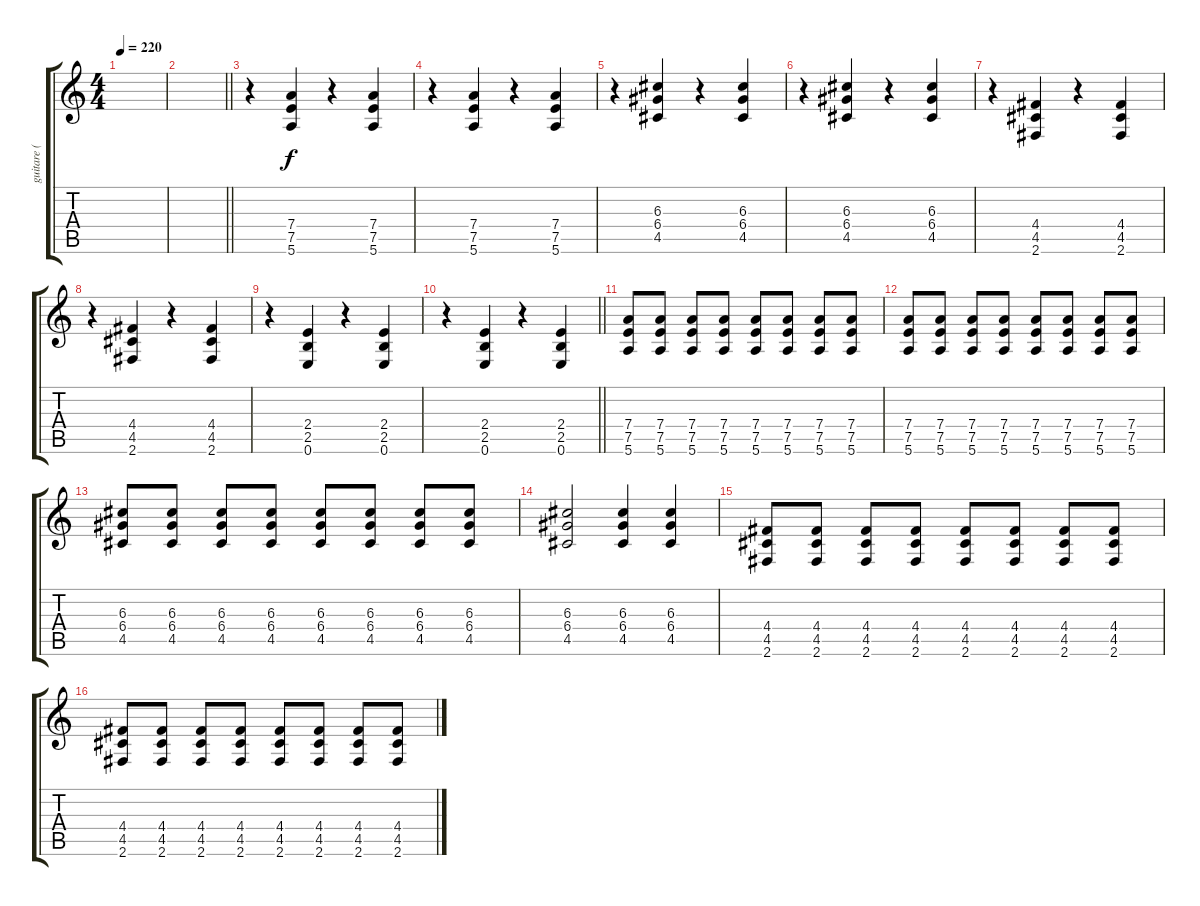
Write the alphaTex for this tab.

\track ("guitare ( Yves ) " "guitare ( ") {instrument overdrivenguitar}
\staff {score tabs}
\tuning (E4 B3 G3 D3 A2 E2) {hide}
\ts (4 4)
\tempo 220
\clef g2
\ks c
|
\barLineRight lightlight
|
r.4 (7.4 7.5 5.6).4 r.4 (7.4 7.5 5.6).4 |
r.4 (7.4 7.5 5.6).4 r.4 (7.4 7.5 5.6).4 |
r.4 (6.3 6.4 4.5).4 r.4 (6.3 6.4 4.5).4 |
r.4 (6.3 6.4 4.5).4 r.4 (6.3 6.4 4.5).4 |
r.4 (4.4 4.5 2.6).4 r.4 (4.4 4.5 2.6).4 |
r.4 (4.4 4.5 2.6).4 r.4 (4.4 4.5 2.6).4 |
r.4 (2.4 2.5 0.6).4 r.4 (2.4 2.5 0.6).4 |
\barLineRight lightlight
r.4 (2.4 2.5 0.6).4 r.4 (2.4 2.5 0.6).4 |
(7.4 7.5 5.6).8 (7.4 7.5 5.6).8 (7.4 7.5 5.6).8 (7.4 7.5 5.6).8 (7.4 7.5 5.6).8 (7.4 7.5 5.6).8 (7.4 7.5 5.6).8 (7.4 7.5 5.6).8 |
(7.4 7.5 5.6).8 (7.4 7.5 5.6).8 (7.4 7.5 5.6).8 (7.4 7.5 5.6).8 (7.4 7.5 5.6).8 (7.4 7.5 5.6).8 (7.4 7.5 5.6).8 (7.4 7.5 5.6).8 |
(6.3 6.4 4.5).8 (6.3 6.4 4.5).8 (6.3 6.4 4.5).8 (6.3 6.4 4.5).8 (6.3 6.4 4.5).8 (6.3 6.4 4.5).8 (6.3 6.4 4.5).8 (6.3 6.4 4.5).8 |
(6.3 6.4 4.5).2 (6.3 6.4 4.5).4 (6.3 6.4 4.5).4 |
(4.4 4.5 2.6).8 (4.4 4.5 2.6).8 (4.4 4.5 2.6).8 (4.4 4.5 2.6).8 (4.4 4.5 2.6).8 (4.4 4.5 2.6).8 (4.4 4.5 2.6).8 (4.4 4.5 2.6).8 |
(4.4 4.5 2.6).8 (4.4 4.5 2.6).8 (4.4 4.5 2.6).8 (4.4 4.5 2.6).8 (4.4 4.5 2.6).8 (4.4 4.5 2.6).8 (4.4 4.5 2.6).8 (4.4 4.5 2.6).8
